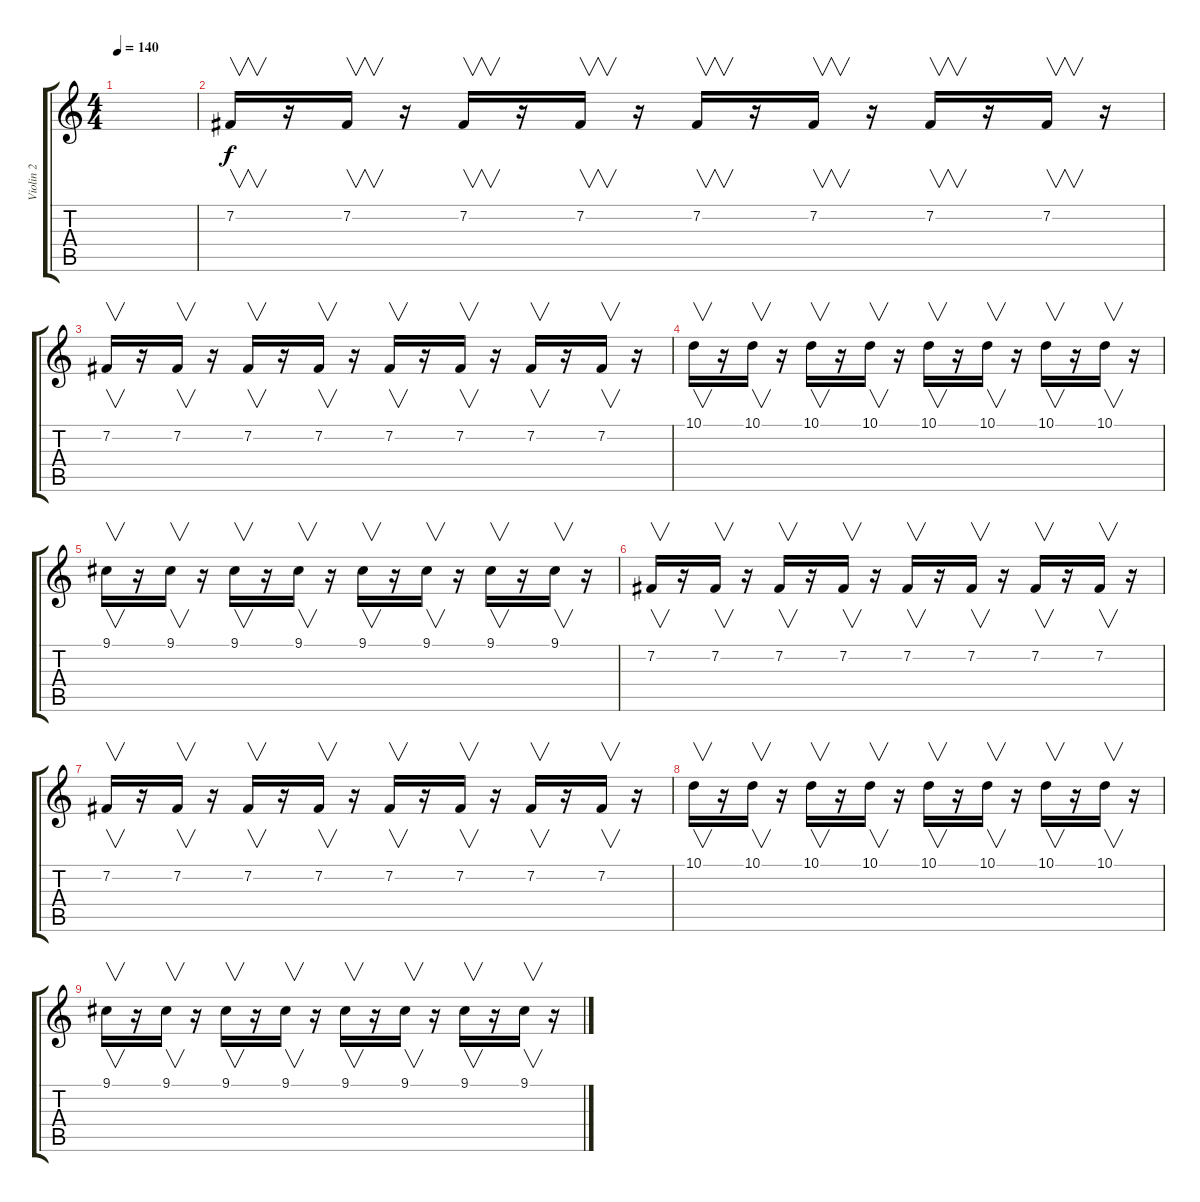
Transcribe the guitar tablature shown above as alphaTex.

\track ("Violin 2" "Violin 2") {instrument violin}
\staff {score tabs}
\tuning (E4 B3 G3 D3 A2 E2) {hide}
\ts (4 4)
\tempo 140
\clef g2
\ks c
|
7.2.16{v} r.16 7.2.16{v} r.16 7.2.16{v} r.16 7.2.16{v} r.16 7.2.16{v} r.16 7.2.16{v} r.16 7.2.16{v} r.16 7.2.16{v} r.16 |
7.2.16{v} r.16 7.2.16{v} r.16 7.2.16{v} r.16 7.2.16{v} r.16 7.2.16{v} r.16 7.2.16{v} r.16 7.2.16{v} r.16 7.2.16{v} r.16 |
10.1.16{v} r.16 10.1.16{v} r.16 10.1.16{v} r.16 10.1.16{v} r.16 10.1.16{v} r.16 10.1.16{v} r.16 10.1.16{v} r.16 10.1.16{v} r.16 |
9.1.16{v} r.16 9.1.16{v} r.16 9.1.16{v} r.16 9.1.16{v} r.16 9.1.16{v} r.16 9.1.16{v} r.16 9.1.16{v} r.16 9.1.16{v} r.16 |
7.2.16{v} r.16 7.2.16{v} r.16 7.2.16{v} r.16 7.2.16{v} r.16 7.2.16{v} r.16 7.2.16{v} r.16 7.2.16{v} r.16 7.2.16{v} r.16 |
7.2.16{v} r.16 7.2.16{v} r.16 7.2.16{v} r.16 7.2.16{v} r.16 7.2.16{v} r.16 7.2.16{v} r.16 7.2.16{v} r.16 7.2.16{v} r.16 |
10.1.16{v} r.16 10.1.16{v} r.16 10.1.16{v} r.16 10.1.16{v} r.16 10.1.16{v} r.16 10.1.16{v} r.16 10.1.16{v} r.16 10.1.16{v} r.16 |
9.1.16{v} r.16 9.1.16{v} r.16 9.1.16{v} r.16 9.1.16{v} r.16 9.1.16{v} r.16 9.1.16{v} r.16 9.1.16{v} r.16 9.1.16{v} r.16
